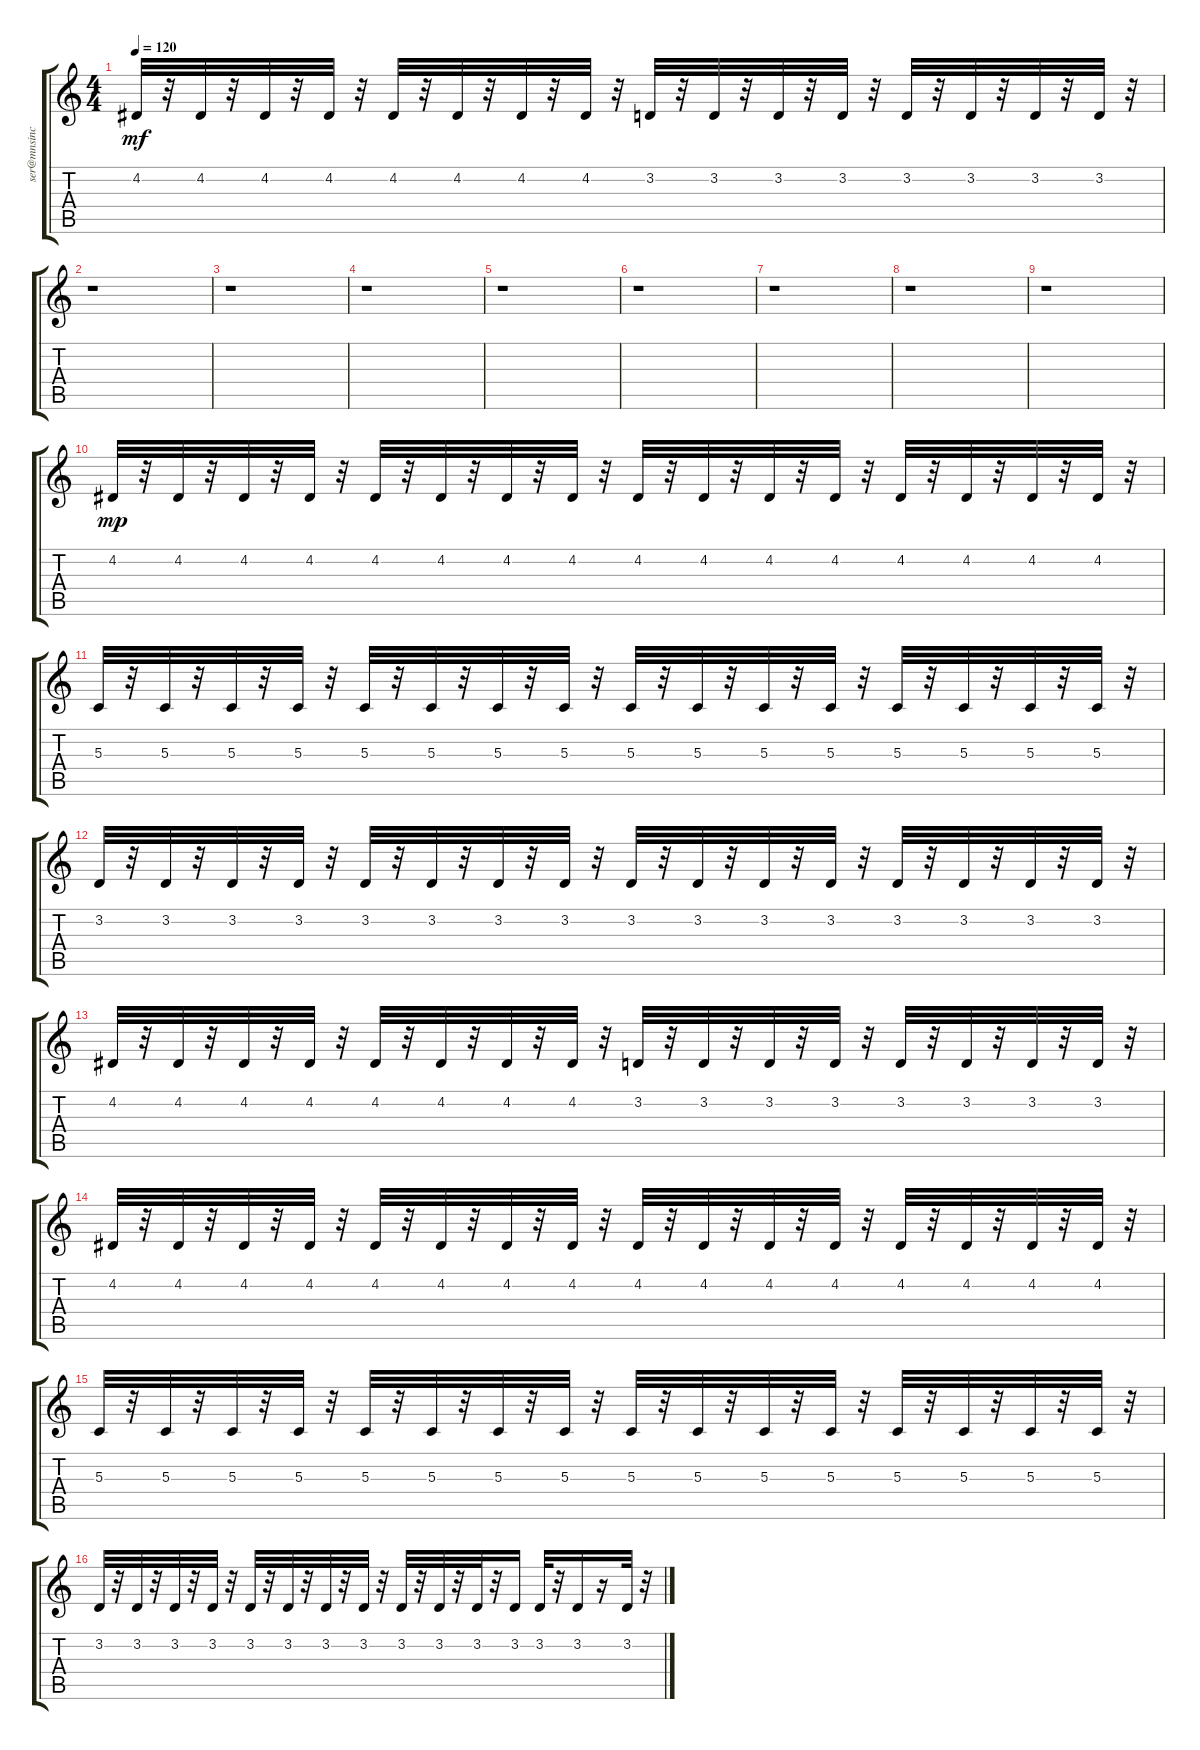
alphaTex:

\track ("ser@mnsinc.com" "ser@mnsinc") {instrument lead5charang}
\staff {score tabs}
\tuning (E4 B3 G3 D3 A2 E2) {hide}
\ts (4 4)
\tempo 120
\clef g2
\ks c
4.2.32{dy mf} r.32 4.2.32 r.32 4.2.32 r.32 4.2.32 r.32 4.2.32 r.32 4.2.32 r.32 4.2.32 r.32 4.2.32 r.32 3.2.32 r.32 3.2.32 r.32 3.2.32 r.32 3.2.32 r.32 3.2.32 r.32 3.2.32 r.32 3.2.32 r.32 3.2.32 r.32 |
r.1 |
r.1 |
r.1 |
r.1 |
r.1 |
r.1 |
r.1 |
r.1 |
4.2.32{dy mp} r.32 4.2.32 r.32 4.2.32 r.32 4.2.32 r.32 4.2.32 r.32 4.2.32 r.32 4.2.32 r.32 4.2.32 r.32 4.2.32 r.32 4.2.32 r.32 4.2.32 r.32 4.2.32 r.32 4.2.32 r.32 4.2.32 r.32 4.2.32 r.32 4.2.32 r.32 |
5.3.32 r.32 5.3.32 r.32 5.3.32 r.32 5.3.32 r.32 5.3.32 r.32 5.3.32 r.32 5.3.32 r.32 5.3.32 r.32 5.3.32 r.32 5.3.32 r.32 5.3.32 r.32 5.3.32 r.32 5.3.32 r.32 5.3.32 r.32 5.3.32 r.32 5.3.32 r.32 |
3.2.32 r.32 3.2.32 r.32 3.2.32 r.32 3.2.32 r.32 3.2.32 r.32 3.2.32 r.32 3.2.32 r.32 3.2.32 r.32 3.2.32 r.32 3.2.32 r.32 3.2.32 r.32 3.2.32 r.32 3.2.32 r.32 3.2.32 r.32 3.2.32 r.32 3.2.32 r.32 |
4.2.32 r.32 4.2.32 r.32 4.2.32 r.32 4.2.32 r.32 4.2.32 r.32 4.2.32 r.32 4.2.32 r.32 4.2.32 r.32 3.2.32 r.32 3.2.32 r.32 3.2.32 r.32 3.2.32 r.32 3.2.32 r.32 3.2.32 r.32 3.2.32 r.32 3.2.32 r.32 |
4.2.32 r.32 4.2.32 r.32 4.2.32 r.32 4.2.32 r.32 4.2.32 r.32 4.2.32 r.32 4.2.32 r.32 4.2.32 r.32 4.2.32 r.32 4.2.32 r.32 4.2.32 r.32 4.2.32 r.32 4.2.32 r.32 4.2.32 r.32 4.2.32 r.32 4.2.32 r.32 |
5.3.32 r.32 5.3.32 r.32 5.3.32 r.32 5.3.32 r.32 5.3.32 r.32 5.3.32 r.32 5.3.32 r.32 5.3.32 r.32 5.3.32 r.32 5.3.32 r.32 5.3.32 r.32 5.3.32 r.32 5.3.32 r.32 5.3.32 r.32 5.3.32 r.32 5.3.32 r.32 |
3.2.32 r.32 3.2.32 r.32 3.2.32 r.32 3.2.32 r.32 3.2.32 r.32 3.2.32 r.32 3.2.32 r.32 3.2.32 r.32 3.2.32 r.32 3.2.32 r.32 3.2.32 r.32 3.2.16 3.2.32 r.32 3.2.16 r.16 3.2.32 r.32
